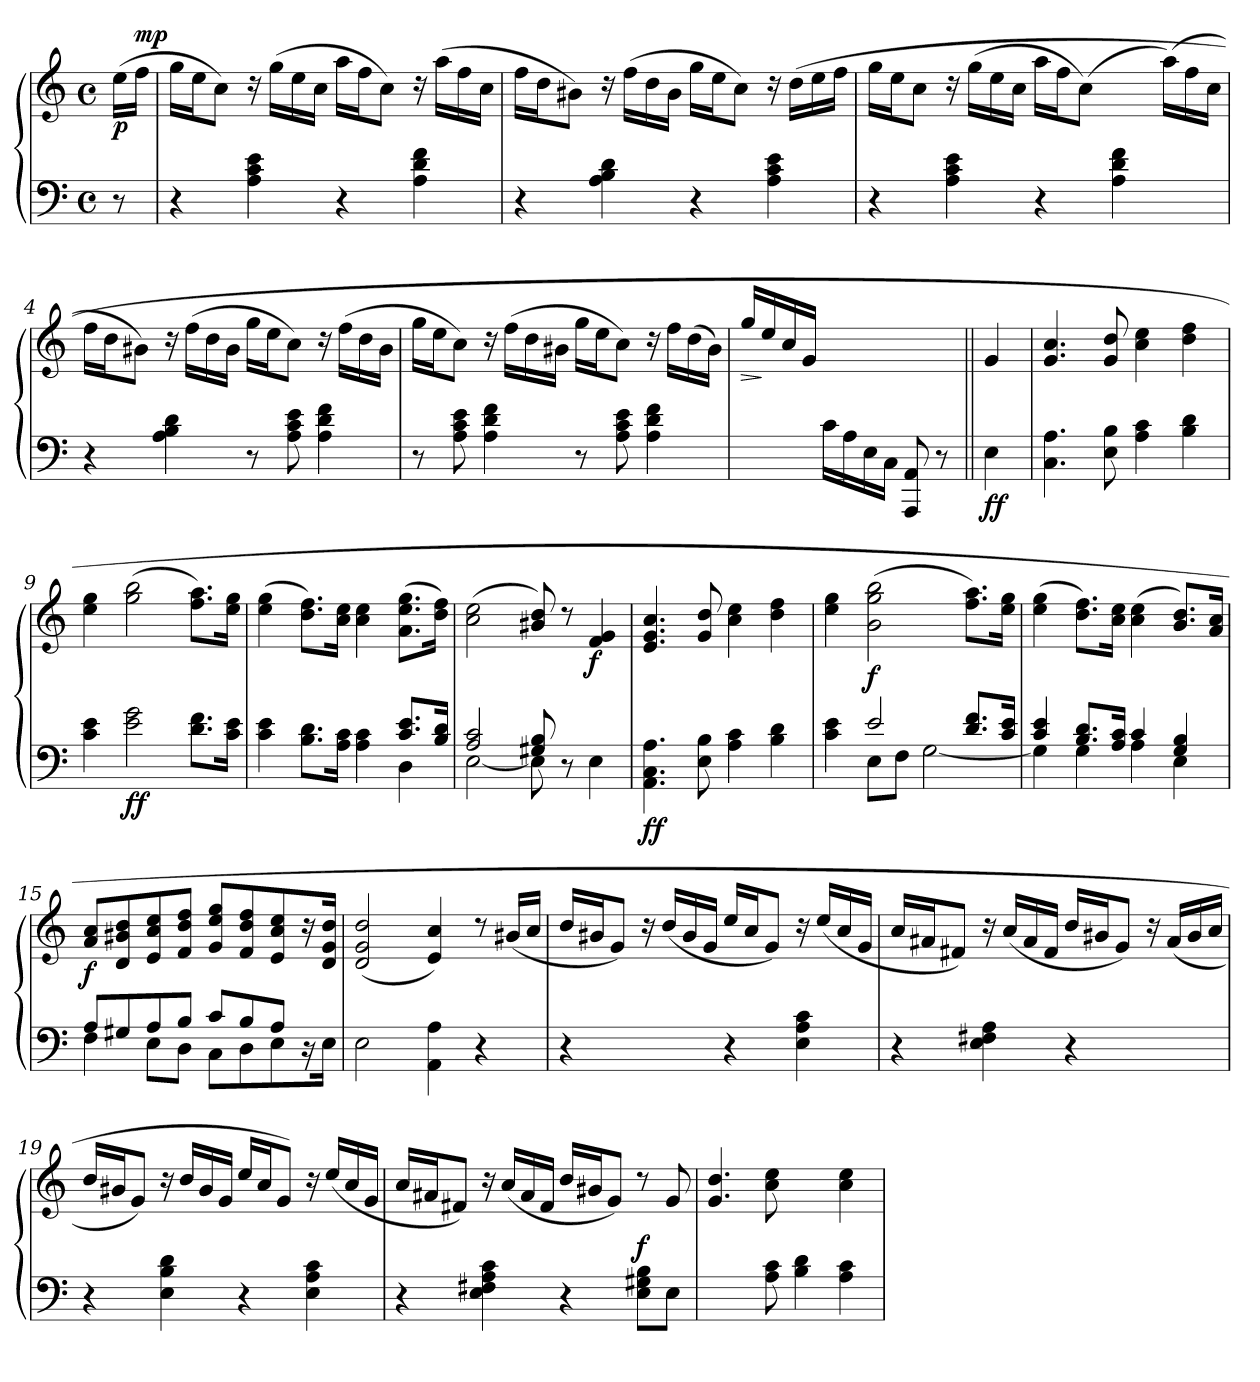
**kern	**kern	**dynam
*part1	*part1	*part1
*staff2	*staff1	*staff1/2
*clefF4	*clefG3	*
*M4/4	*M4/4	*
*met(c)	*met(c)	*
=	=	=
!	!	!LO:DY:b
8r	(>16cc\LL	p
!	!	!LO:DY:a
.	16dd\JJ	mp
=1	=1	=1
4r	16ee\LL	.
.	16cc\J	.
.	8a\J)	.
4A\ 4c\ 4e\	16ra	.
.	(>16ee\LL	.
.	16cc\	.
.	16a\JJ	.
4r	16ff\LL	.
.	16dd\J	.
.	8a\J)	.
4A\ 4d\ 4f\	16ra	.
.	(>16ff\LL	.
.	16dd\	.
.	16a\JJ	.
=2	=2	=2
4r	16dd\LL	.
.	16b\J	.
.	8g#X\J)	.
4A\ 4B\ 4d\	16ra	.
.	(>16dd\LL	.
.	16b\	.
.	16g#\JJ	.
4r	16ee\LL	.
.	16cc\J	.
.	8a\J)	.
4A\ 4c\ 4e\	16ra	.
.	(<16b\LL	.
.	16cc\	.
.	16dd\JJ	.
!!LO:LB:g=z
=3	=3	=3
4r	16ee\LL	.
.	16cc\J	.
.	8a\J	.
4A\ 4c\ 4e\	16ra	.
.	(>16ee\LL	.
.	16cc\	.
.	16a\JJ	.
4r	16ff\LL	.
.	16dd\J	.
.	(<8a\J)	.
4A\ 4d\ 4f\	4ryy	.
8.ryy	(>16ff\LL)	.
.	16dd\	.
.	16a\JJ	.
=4	=4	=4
4r	16dd\LL	.
.	16b\J	.
.	8g#X\J)	.
4A\ 4B\ 4d\	16ra	.
.	(>16dd\LL	.
.	16b\	.
.	16g#\JJ	.
8r	16ee\LL	.
.	16cc\J	.
8A\ 8c\ 8e\	8a\J)	.
4A\ 4d\ 4f\	16ra	.
.	(>16dd\LL	.
.	16b\	.
.	16g#\JJ	.
=5	=5	=5
8r	16ee\LL	.
.	16cc\J	.
8A\ 8c\ 8e\	8a\J)	.
4A\ 4d\ 4f\	16ra	.
.	(>16dd\LL	.
.	16b\	.
.	16g#X\JJ	.
8r	16ee\LL	.
.	16cc\J	.
8A\ 8c\ 8e\	8a\J)	.
4A\ 4d\ 4f\	16ra	.
.	16dd\LL	.
.	(>16b\	.
.	16g#\JJ)	.
!!LO:LB:g=z
=6	=6	=6
!	!	!LO:HP:b
4ryy	16ee/LL	>
.	16cc/	]
.	16a/	.
.	16e/JJ	.
16c\LL	2ryy	.
16A\	.	.
16E\	.	.
16C\JJ	.	.
8AAA/ 8AA/	.	.
8r	.	.
=7||	=7||	=7||
!	!	!LO:DY:b=2
!	!	!LO:DY:n=1:b
4E\	4e/	f f
=8	=8	=8
4.C\ 4.A\	4.e/ 4.a/	.
8E\ 8B\	8e/ 8b/	.
4A\ 4c\	4a\ 4cc\	.
4B\ 4d\	4b\ 4dd\	.
=9	=9	=9
4c\ 4e\	4cc\ 4ee\	.
!	!	!LO:DY:b=2
!	!	!LO:DY:n=1:b
2e\ 2g\	(>2ee\ 2gg\	f f
8.d\ 8.f\L	8.dd\ 8.ff\L)	.
16c\ 16e\Jk	16cc\ 16ee\Jk	.
=10	=10	=10
*^	*	*
2.ryy	4c\ 4e\	(>4cc\ 4ee\	.
.	8.B\ 8.d\L	8.b\ 8.dd\L)	.
.	16A\ 16c\Jk	16a\ 16cc\Jk	.
.	4A\ 4c\	4a\ 4cc\	.
8.c/ 8.e/L	4D\	(>8.f\ 8.cc\ 8.ee\L	.
16B/ 16d/Jk	.	16b\ 16dd\Jk)	.
=11	=11	=11	=11
2A/ 2c/	[<2E\	(>2a\ 2cc\	.
8G#X/ 8B/	8E\]	8g#X/ 8b/)	.
4.ryy	8r	8rb	.
!	!	!	!LO:DY:b
.	4E\	4d/ 4e/	f
!!LO:LB:g=z
=12	=12	=12	=12
!	!	!	!LO:DY:b=2
!	!	!	!LO:DY:n=1:b
*v	*v	*	*
4.AA\ 4.C\ 4.A\	4.c/ 4.e/ 4.a/	f f
8E\ 8B\	8e/ 8b/	.
4A\ 4c\	4a\ 4cc\	.
4B\ 4d\	4b\ 4dd\	.
=13	=13	=13
*^	*	*
4ryy	4c\ 4e\	4cc\ 4ee\	.
!	!	!	!LO:DY:b
2e/	8E\L	(>2g\ 2ee\ 2gg\	f
.	8F\J	.	.
.	[<2G\	.	.
8.d/ 8.f/L	.	8.dd\ 8.ff\L)	.
16c/ 16e/Jk	.	16cc\ 16ee\Jk	.
=14	=14	=14	=14
4c/ 4e/	4G\]	(>4cc\ 4ee\	.
8.B/ 8.d/L	4G\	8.b\ 8.dd\L)	.
16A/ 16c/Jk	.	16a\ 16cc\Jk	.
4c/	4A\	(>4a\ 4cc\	.
4G/ 4B/	4E\	8.g/ 8.b/L)	.
.	.	16f/ 16a/Jk	.
=15	=15	=15	=15
!	!	!	!LO:DY:b
8A/L	4F\	8f/ 8a/L	f
8G#X/	.	8B/ 8g#X/ 8b/	.
8A/	8E\L	8c/ 8a/ 8cc/	.
8B/J	8D\J	8d/ 8b/ 8dd/J	.
8c/L	8C\L	8e/ 8cc/ 8ee/L	.
8B/	8D\	8d/ 8b/ 8dd/	.
8A/J	8E\	8c/ 8a/ 8cc/	.
8ryy	16rC	16ra	.
.	16E\Jk	16B/ 16e/ 16b/Jk	.
*v	*v	*	*
!!LO:LB:g=z
=16	=16	=16
2E\	(<2B/ 2e/ 2b/	.
4AA\ 4A\	4c/ 4a/)	.
4r	8rb	.
.	(<16g#X/LL	.
.	16a/JJ	.
=17	=17	=17
4r	16b/LL	.
.	16g#X/J	.
.	8e/J)	.
4ryy	16ra	.
.	(<16b/LL	.
.	16g#/	.
.	16e/JJ	.
4r	16cc/LL	.
.	16a/J	.
.	8e/J)	.
4E\ 4A\ 4c\	16ra	.
.	(<16cc/LL	.
.	16a/	.
.	16e/JJ	.
=18	=18	=18
4r	16a/LL	.
.	16f#X/J	.
.	8d#X/J)	.
4E\ 4F#X\ 4A\	16ra	.
.	(<16a/LL	.
.	16f#/	.
.	16d#/JJ	.
4r	16b/LL	.
.	16g#X/J	.
.	8e/J)	.
4ryy	16ra	.
.	(<16f#/LL	.
.	16g#/	.
.	16a/JJ	.
!!LO:PB:g=z
=19	=19	=19
4r	16b/LL	.
.	16g#X/J	.
.	8e/J)	.
4E\ 4B\ 4d\	16ra	.
.	16b/LL	.
.	16g#/	.
.	16e/JJ	.
4r	16cc/LL	.
.	16a/J	.
.	8e/J)	.
4E\ 4A\ 4c\	16ra	.
.	(<16cc/LL	.
.	16a/	.
.	16e/JJ	.
=20	=20	=20
4r	16a/LL	.
.	16f#X/J	.
.	8d#X/J)	.
4E\ 4F#X\ 4A\ 4c\	16ra	.
.	(<16a/LL	.
.	16f#/	.
.	16d#/JJ	.
4r	16b/LL	.
.	16g#X/J	.
.	8e/J)	.
!	!	!LO:DY:a=2
8E\ 8G#X\ 8B\L	8rb	f
8E\J	8e/	.
=21	=21	=21
4.ryy	4.e/ 4.b/	.
8A\ 8c\	8a\ 8cc\	.
4B\ 4d\	4ryy	.
4A\ 4c\	4a\ 4cc\	.
=	=	=
*-	*-	*-
